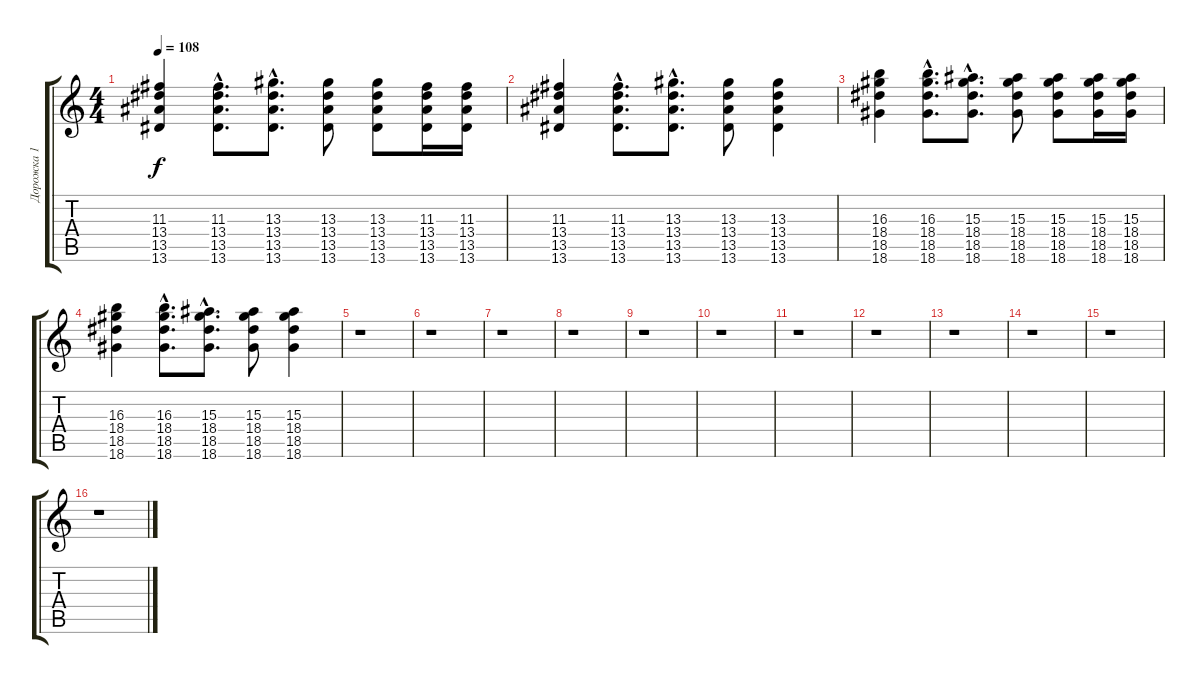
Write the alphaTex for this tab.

\track ("Дорожка 1" "Дорожка 1") {instrument distortionguitar}
\staff {score tabs}
\tuning (E4 B3 G3 D3 A2 D2) {hide}
\ts (4 4)
\tempo 108
\clef g2
\ks c
(11.3 13.4 13.5 13.6).4{dy f instrument distortionguitar} (11.3{hac} 13.4{hac} 13.5{hac} 13.6{hac}).8{d} (13.3{hac} 13.4{hac} 13.5{hac} 13.6{hac}).8{d} (13.3 13.4 13.5 13.6).8 (13.3 13.4 13.5 13.6).8 (11.3 13.4 13.5 13.6).16 (11.3 13.4 13.5 13.6).16 |
(11.3 13.4 13.5 13.6).4 (11.3{hac} 13.4{hac} 13.5{hac} 13.6{hac}).8{d} (13.3{hac} 13.4{hac} 13.5{hac} 13.6{hac}).8{d} (13.3 13.4 13.5 13.6).8 (13.3 13.4 13.5 13.6).4 |
(16.3 18.4 18.5 18.6).4 (16.3{hac} 18.4{hac} 18.5{hac} 18.6{hac}).8{d} (15.3{hac} 18.4{hac} 18.5{hac} 18.6{hac}).8{d} (15.3 18.4 18.5 18.6).8 (15.3 18.4 18.5 18.6).8 (15.3 18.4 18.5 18.6).16 (15.3 18.4 18.5 18.6).16 |
(16.3 18.4 18.5 18.6).4 (16.3{hac} 18.4{hac} 18.5{hac} 18.6{hac}).8{d} (15.3{hac} 18.4{hac} 18.5{hac} 18.6{hac}).8{d} (15.3 18.4 18.5 18.6).8 (15.3 18.4 18.5 18.6).4 |
r.1 |
r.1 |
r.1 |
r.1 |
r.1 |
r.1 |
r.1 |
r.1 |
r.1 |
r.1 |
r.1 |
r.1
